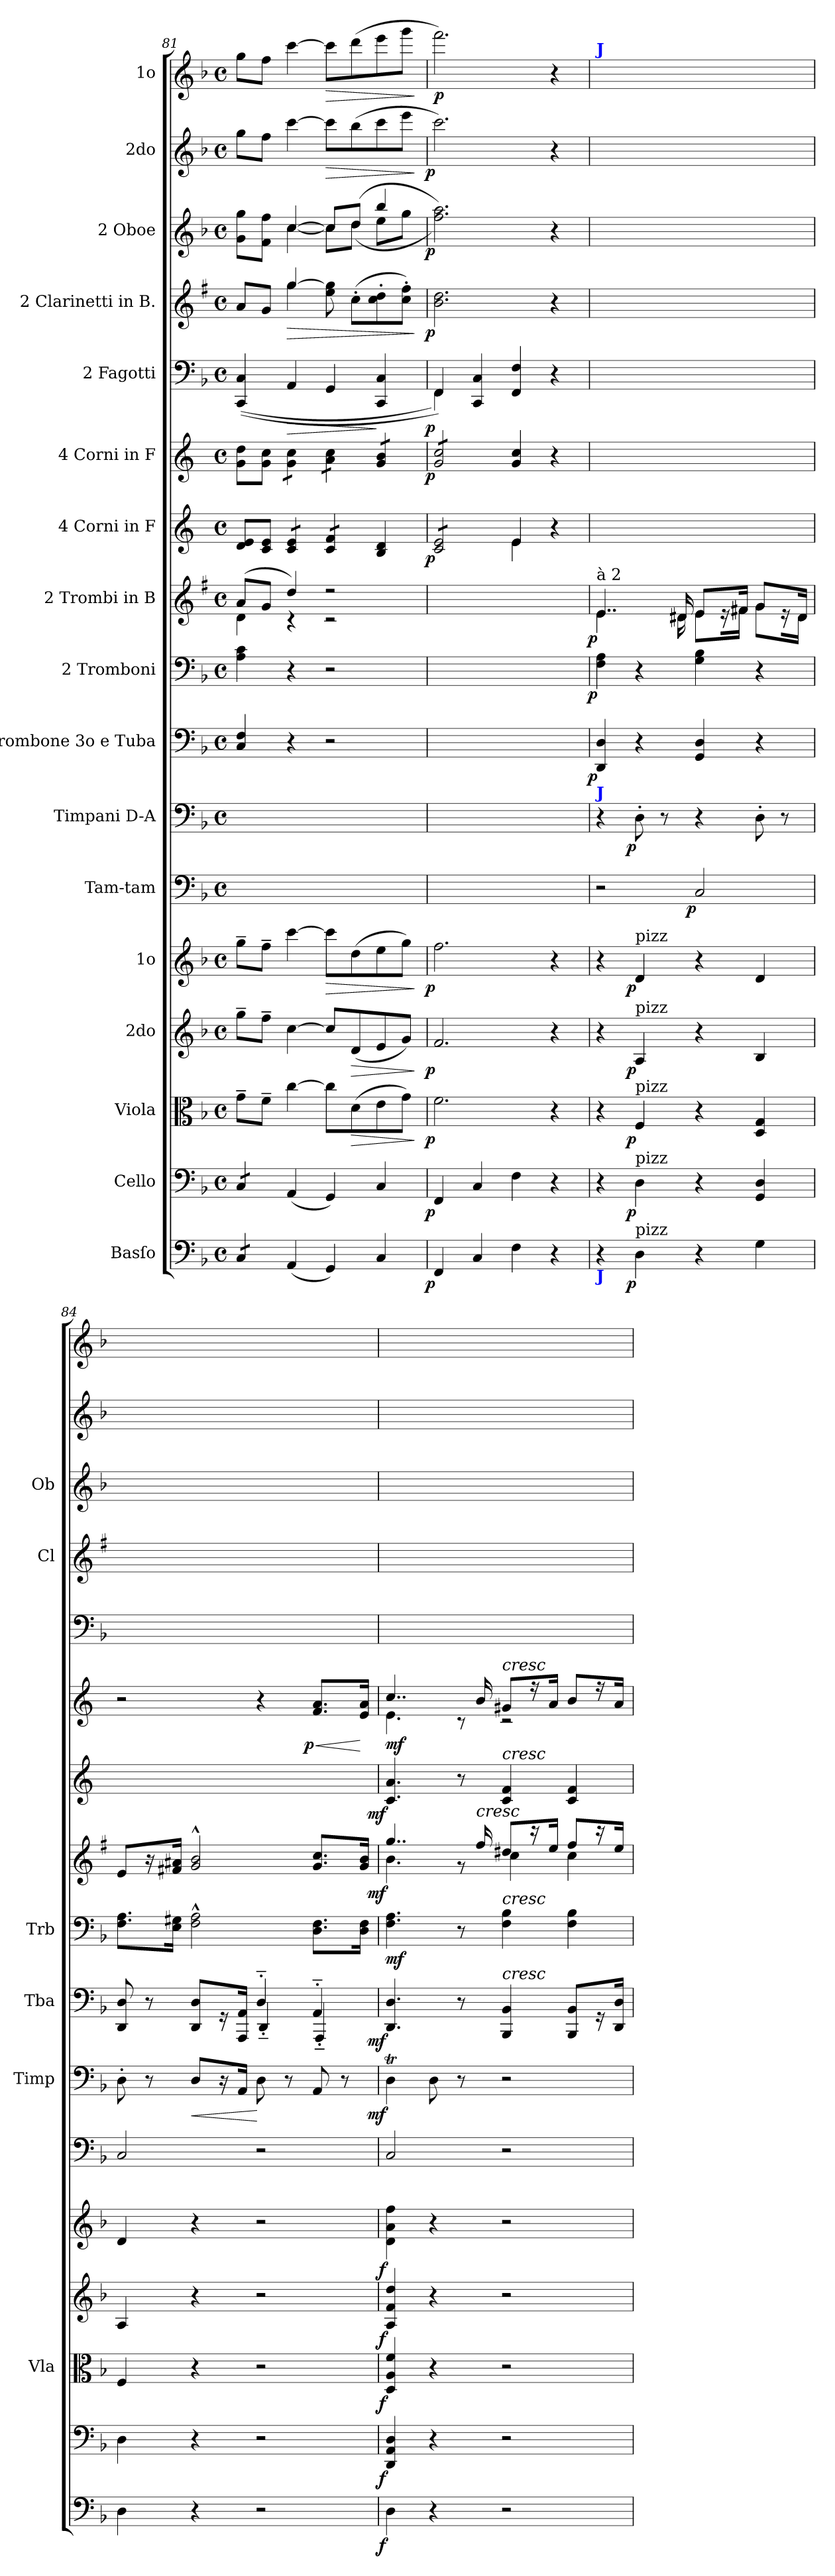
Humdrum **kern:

**kern	**dynam	**kern	**dynam	**kern	**dynam	**kern	**dynam	**kern	**dynam	**kern	**dynam	**kern	**dynam	**kern	**dynam	**kern	**dynam	**kern	**dynam	**kern	**dynam	**kern	**dynam	**kern	**dynam	**kern	**dynam	**kern	**dynam	**kern	**dynam	**kern	**dynam
*part17	*part17	*part16	*part16	*part15	*part15	*part14	*part14	*part13	*part13	*part12	*part12	*part11	*part11	*part10	*part10	*part9	*part9	*part8	*part8	*part7	*part7	*part6	*part6	*part5	*part5	*part4	*part4	*part3	*part3	*part2	*part2	*part1	*part1
*staff17	*staff17	*staff16	*staff16	*staff15	*staff15	*staff14	*staff14	*staff13	*staff13	*staff12	*staff12	*staff11	*staff11	*staff10	*staff10	*staff9	*staff9	*staff8	*staff8	*staff7	*staff7	*staff6	*staff6	*staff5	*staff5	*staff4	*staff4	*staff3	*staff3	*staff2	*staff2	*staff1	*staff1
*I"Basſo	*	*I"Cello	*	*I"Viola	*	*I"2do	*	*I"1o	*	*I"Tam-tam	*	*I"Timpani D-A	*	*I"Trombone 3o e Tuba	*	*I"2 Tromboni	*	*I"2 Trombi in B	*	*I"4 Corni in F	*	*I"4 Corni in F	*	*I"2 Fagotti	*	*I"2 Clarinetti in B.	*	*I"2 Oboe	*	*I"2do	*	*I"1o	*
*	*	*	*	*I'Vla	*	*	*	*	*	*	*	*I'Timp	*	*I'Tba	*	*I'Trb	*	*	*	*	*	*	*	*	*	*I'Cl	*	*I'Ob	*	*	*	*	*
*clefF4	*	*clefF4	*	*clefC3	*	*clefG2	*	*clefG2	*	*clefF4	*	*clefF4	*	*clefF4	*	*clefF4	*	*clefG2	*	*clefG2	*	*clefG2	*	*clefF4	*	*clefG2	*	*clefG2	*	*clefG2	*	*clefG2	*
*	*	*	*	*	*	*	*	*	*	*	*	*	*	*	*	*	*	*ITrd1c2	*	*ITrd4c7	*	*ITrd4c7	*	*	*	*ITrd1c2	*	*	*	*	*	*	*
*k[b-]	*	*k[b-]	*	*k[b-]	*	*k[b-]	*	*k[b-]	*	*k[b-]	*	*k[b-]	*	*k[b-]	*	*k[b-]	*	*k[b-]	*	*k[b-]	*	*k[b-]	*	*k[b-]	*	*k[b-]	*	*k[b-]	*	*k[b-]	*	*k[b-]	*
*d:	*	*d:	*	*d:	*	*d:	*	*d:	*	*d:	*	*d:	*	*d:	*	*d:	*	*d:	*	*d:	*	*d:	*	*d:	*	*d:	*	*d:	*	*d:	*	*d:	*
*M4/4	*	*M4/4	*	*M4/4	*	*M4/4	*	*M4/4	*	*M4/4	*	*M4/4	*	*M4/4	*	*M4/4	*	*M4/4	*	*M4/4	*	*M4/4	*	*M4/4	*	*M4/4	*	*M4/4	*	*M4/4	*	*M4/4	*
*met(c)	*	*met(c)	*	*met(c)	*	*met(c)	*	*met(c)	*	*met(c)	*	*met(c)	*	*met(c)	*	*met(c)	*	*met(c)	*	*met(c)	*	*met(c)	*	*met(c)	*	*met(c)	*	*met(c)	*	*met(c)	*	*met(c)	*
=81	=81	=81	=81	=81	=81	=81	=81	=81	=81	=81	=81	=81	=81	=81	=81	=81	=81	=81	=81	=81	=81	=81	=81	=81	=81	=81	=81	=81	=81	=81	=81	=81	=81
*	*	*	*	*	*	*	*	*	*	*	*	*	*	*	*	*	*	*^	*	*	*	*	*	*	*	*^	*	*^	*	*	*	*	*
*tremolo	*	*	*	*	*	*	*	*	*	*	*	*	*	*	*	*	*	*	*	*	*	*	*	*	*	*	*	*	*	*	*	*	*	*	*	*
*	*	*tremolo	*	*	*	*	*	*	*	*	*	*	*	*	*	*	*	*	*	*	*	*	*	*	*	*	*	*	*	*	*	*	*	*	*	*
8C/L	.	8C/L	.	8g~>\L	.	8gg~>\L	.	8gg~>\L	.	1ryy	.	1ryy	.	4C/ 4F/	.	4A\ 4c\	.	(>8g/L	4c\	.	8G/ 8A/L	.	8c\ 8g\L	.	(<(>4CC/ 4C/	.	8g/L	4ryy	.	8g\ 8gg\L	4ryy	.	8gg\L	.	8gg\L	.
8C/J	.	8C/J	.	8f~>\J	.	8ff~>\J	.	8ff~>\J	.	.	.	.	.	.	.	.	.	8f/J	.	.	8F/ 8A/J	.	8c\ 8f\J	.	.	.	8f/J	.	.	8f\ 8ff\J	.	.	8ff\J	.	8ff\J	.
*	*	*Xtremolo	*	*	*	*	*	*	*	*	*	*	*	*	*	*	*	*	*	*	*	*	*	*	*	*	*	*	*	*	*	*	*	*	*	*
*Xtremolo	*	*	*	*	*	*	*	*	*	*	*	*	*	*	*	*	*	*	*	*	*	*	*	*	*	*	*	*	*	*	*	*	*	*	*	*
!	!	!	!	!	!	!	!	!	!	!	!	!	!	!	!	!	!	!	!	!	!	!	!	!	!	!LO:HP:b	!	!	!LO:HP:b	!	!	!	!	!	!	!
*	*	*	*	*	*	*	*	*	*	*	*	*	*	*	*	*	*	*	*	*	*tremolo	*	*	*	*	*	*	*	*	*	*	*	*	*	*	*
*	*	*	*	*	*	*	*	*	*	*	*	*	*	*	*	*	*	*	*	*	*	*	*tremolo	*	*	*	*	*	*	*	*	*	*	*	*	*
(<4AA/	.	(<4AA/	.	[4cc\	.	[4cc\	.	[4ccc\	.	.	.	.	.	4r	.	4r	.	4cc/)	4r	.	8F/ 8A/L	.	8c\ 8f\L	.	4AA/	>	[4ff/	4ff\	>	[4cc/	[4cc\	.	[4ccc\	.	[4ccc\	.
.	.	.	.	.	.	.	.	.	.	.	.	.	.	.	.	.	.	.	.	.	8F/ 8A/J	.	8c\ 8f\J	.	.	.	.	.	.	.	.	.	.	.	.	.
!	!	!	!	!	!	!	!	!	!LO:HP:b	!	!	!	!	!	!	!	!	!	!	!	!	!	!	!	!	!	!	!	!	!	!	!	!	!LO:HP:b	!	!LO:HP:b
4GG/)	.	4GG/)	.	8cc\L]	.	8cc/L]	.	8ccc\L]	>	.	.	.	.	2r	.	2r	.	2r	2r	.	8F/ 8B-/L	.	8d\ 8f\L	.	4GG/	.	8dd\ 8ff]\	2ryy	.	8cc/L]	8cc\L]	.	8ccc\L]	>	8ccc\L]	>
!	!	!	!	!	!LO:HP:b	!	!LO:HP:b	!	!	!	!	!	!	!	!	!	!	!	!	!	!	!	!	!	!	!	!	!	!	!	!	!	!	!	!	!
.	.	.	.	(>8d\	>	(<8d/	>	(>8dd\	.	.	.	.	.	.	.	.	.	.	.	.	8F/ 8B-/J	.	8d\ 8f\J	.	.	.	(8b-'>\L	.	.	(>8dd/J	(<8dd\J	.	(>8bb-\	.	(>8ddd\	.
*	*	*	*	*	*	*	*	*	*	*	*	*	*	*	*	*	*	*	*	*	*Xtremolo	*	*	*	*	*	*	*	*	*	*	*	*	*	*	*
4C/	.	4C/	.	8e\	.	8e/	.	8ee\	.	.	.	.	.	.	.	.	.	.	.	.	4E/ 4G/	.	8c/ 8e/L	.	4CC/ 4C/	]	8b-'>\ 8cc'>\	.	.	4bb-/	8ee\L	.	8ccc\	.	8eee\	.
.	.	.	.	8g\J)	.	8g/J)	.	8gg\J)	.	.	.	.	.	.	.	.	.	.	.	.	.	.	8c/ 8e/J	.	.	.	8b-'>\ 8ee'>\J)	.	.	.	8gg\J	.	8eee\J	.	8ggg\J	.
*	*	*	*	*	*	*	*	*	*	*	*	*	*	*	*	*	*	*	*	*	*	*	*	*	*	*	*v	*v	*	*	*	*	*	*	*	*
*	*	*	*	*	*	*	*	*	*	*	*	*	*	*	*	*	*	*v	*v	*	*	*	*	*	*	*	*	*	*v	*v	*	*	*	*	*
.	.	.	.	.	]	.	]	.	]	.	.	.	.	.	.	.	.	.	.	.	.	.	.	.	.	.	]	.	.	.	]	.	]
=82	=82	=82	=82	=82	=82	=82	=82	=82	=82	=82	=82	=82	=82	=82	=82	=82	=82	=82	=82	=82	=82	=82	=82	=82	=82	=82	=82	=82	=82	=82	=82	=82	=82
*	*	*	*	*	*	*	*	*	*	*	*	*	*	*	*	*	*	*	*	*^	*	*	*	*^	*	*	*	*	*	*	*	*	*
!	!LO:DY:rj	!	!LO:DY:rj	!	!LO:DY:rj	!	!LO:DY:rj	!	!LO:DY:rj	!	!	!	!	!	!	!	!	!	!	!	!	!LO:DY:rj	!	!LO:DY:rj	!	!	!LO:DY:rj	!	!LO:DY:rj	!	!LO:DY:rj	!	!LO:DY:rj	!	!
*	*	*	*	*	*	*	*	*	*	*	*	*	*	*	*	*	*	*	*	*tremolo	*	*	*	*	*	*	*	*	*	*	*	*	*	*	*
4FF/	p	4FF/	p	2.f\	p	2.f/	p	2.ff\	p	1ryy	.	1ryy	.	1ryy	.	1ryy	.	1ryy	.	8F/ 8A/L	2ryy	p	8c/ 8f/L	p	4FF/)	4FF\)	p	2.a\ 2.cc\	p	2.ff\ 2.aa\))	p	2.ccc\)	p	2.fff\)	p
.	.	.	.	.	.	.	.	.	.	.	.	.	.	.	.	.	.	.	.	8F/ 8A/	.	.	8c/ 8f/	.	.	.	.	.	.	.	.	.	.	.	.
4C/	.	4C/	.	.	.	.	.	.	.	.	.	.	.	.	.	.	.	.	.	8F/ 8A/	.	.	8c/ 8f/	.	4CC/ 4C/	4ryy	.	.	.	.	.	.	.	.	.
.	.	.	.	.	.	.	.	.	.	.	.	.	.	.	.	.	.	.	.	8F/ 8A/J	.	.	8c/ 8f/J	.	.	.	.	.	.	.	.	.	.	.	.
*	*	*	*	*	*	*	*	*	*	*	*	*	*	*	*	*	*	*	*	*	*	*	*Xtremolo	*	*	*	*	*	*	*	*	*	*	*	*
*	*	*	*	*	*	*	*	*	*	*	*	*	*	*	*	*	*	*	*	*Xtremolo	*	*	*	*	*	*	*	*	*	*	*	*	*	*	*
4F\	.	4F\	.	.	.	.	.	.	.	.	.	.	.	.	.	.	.	.	.	4A/	4A\	.	4c/ 4f/	.	4FF/ 4F/	2ryy	.	.	.	.	.	.	.	.	.
4r	.	4r	.	4r	.	4r	.	4r	.	.	.	.	.	.	.	.	.	.	.	4r	4ryy	.	4r	.	4r	.	.	4r	.	4r	.	4r	.	4r	.
*	*	*	*	*	*	*	*	*	*	*	*	*	*	*	*	*	*	*	*	*	*	*	*	*	*v	*v	*	*	*	*	*	*	*	*	*
=83	=83	=83	=83	=83	=83	=83	=83	=83	=83	=83	=83	=83	=83	=83	=83	=83	=83	=83	=83	=83	=83	=83	=83	=83	=83	=83	=83	=83	=83	=83	=83	=83	=83	=83
*	*	*	*	*	*	*	*	*	*	*	*	*	*	*	*	*	*	*^	*	*	*	*	*	*	*	*	*	*	*	*	*	*	*	*
!	!	!	!	!	!	!	!	!	!	!	!	!	!	!	!	!	!	!	!	!	!	!	!	!	!	!	!	!	!	!	!	!	!	!LO:TX:a:B:color=blue:t=J	!
!	!	!	!	!	!	!	!	!	!	!	!	!	!	!	!	!	!	!LO:TX:a:t=à 2	!	!	!	!	!	!	!	!	!	!	!	!	!	!	!	!	!
!	!	!	!	!	!	!	!	!	!	!	!	!LO:TX:a:B:color=blue:t=J	!	!	!	!	!	!	!	!	!	!	!	!	!	!	!	!	!	!	!	!	!	!	!
!LO:TX:b:B:color=blue:t=J	!	!	!	!	!	!	!	!	!	!	!	!	!	!	!	!	!	!	!	!	!	!	!	!	!	!	!	!	!	!	!	!	!	!	!
!	!	!	!	!	!	!	!	!	!	!	!	!	!	!	!LO:DY:rj	!	!LO:DY:rj	!	!	!LO:DY:rj	!	!	!	!	!	!	!	!	!	!	!	!	!	!	!
*	*	*	*	*	*	*	*	*	*	*	*	*	*	*	*	*	*	*	*	*	*v	*v	*	*	*	*	*	*	*	*	*	*	*	*	*
4r	.	4r	.	4r	.	4r	.	4r	.	2r	.	4r	.	4DD/ 4D/	p	4F\ 4A\	p	4..d/	4..d\	p	1ryy	.	1ryy	.	1ryy	.	1ryy	.	1ryy	.	1ryy	.	1ryy	.
!	!	!	!	!	!	!	!	!LO:TX:a:t=pizz	!	!	!	!	!	!	!	!	!	!	!	!	!	!	!	!	!	!	!	!	!	!	!	!	!	!
!	!	!	!	!	!	!LO:TX:a:t=pizz	!	!	!	!	!	!	!	!	!	!	!	!	!	!	!	!	!	!	!	!	!	!	!	!	!	!	!	!
!	!	!	!	!LO:TX:a:t=pizz	!	!	!	!	!	!	!	!	!	!	!	!	!	!	!	!	!	!	!	!	!	!	!	!	!	!	!	!	!	!
!	!	!LO:TX:a:t=pizz	!	!	!	!	!	!	!	!	!	!	!	!	!	!	!	!	!	!	!	!	!	!	!	!	!	!	!	!	!	!	!	!
!LO:TX:a:t=pizz	!	!	!	!	!	!	!	!	!	!	!	!	!	!	!	!	!	!	!	!	!	!	!	!	!	!	!	!	!	!	!	!	!	!
!	!LO:DY:rj	!	!LO:DY:rj	!	!LO:DY:rj	!	!LO:DY:rj	!	!LO:DY:rj	!	!	!	!LO:DY:rj	!	!	!	!	!	!	!	!	!	!	!	!	!	!	!	!	!	!	!	!	!
4D\	p	4D\	p	4F/	p	4A/	p	4d/	p	.	.	8D'>\	p	4r	.	4r	.	.	.	.	.	.	.	.	.	.	.	.	.	.	.	.	.	.
.	.	.	.	.	.	.	.	.	.	.	.	8r	.	.	.	.	.	.	.	.	.	.	.	.	.	.	.	.	.	.	.	.	.	.
.	.	.	.	.	.	.	.	.	.	.	.	.	.	.	.	.	.	16c#X/	16c#X\	.	.	.	.	.	.	.	.	.	.	.	.	.	.	.
!	!	!	!	!	!	!	!	!	!	!	!LO:DY:rj	!	!	!	!	!	!	!	!	!	!	!	!	!	!	!	!	!	!	!	!	!	!	!
4r	.	4r	.	4r	.	4r	.	4r	.	2C/	p	4r	.	4GG/ 4D/	.	4G\ 4B-\	.	8d/L	8d\L	.	.	.	.	.	.	.	.	.	.	.	.	.	.	.
.	.	.	.	.	.	.	.	.	.	.	.	.	.	.	.	.	.	16r	16ryy	.	.	.	.	.	.	.	.	.	.	.	.	.	.	.
.	.	.	.	.	.	.	.	.	.	.	.	.	.	.	.	.	.	16en/Jk	16en\Jk	.	.	.	.	.	.	.	.	.	.	.	.	.	.	.
4G\	.	4GG/ 4D/	.	4D/ 4G/	.	4B-/	.	4d/	.	.	.	8D'>\	.	4r	.	4r	.	8f/L	8f\L	.	.	.	.	.	.	.	.	.	.	.	.	.	.	.
.	.	.	.	.	.	.	.	.	.	.	.	8r	.	.	.	.	.	16r	16ryy	.	.	.	.	.	.	.	.	.	.	.	.	.	.	.
.	.	.	.	.	.	.	.	.	.	.	.	.	.	.	.	.	.	16c#/Jk	16c#\Jk	.	.	.	.	.	.	.	.	.	.	.	.	.	.	.
*	*	*	*	*	*	*	*	*	*	*	*	*	*	*	*	*	*	*v	*v	*	*	*	*	*	*	*	*	*	*	*	*	*	*	*
=84	=84	=84	=84	=84	=84	=84	=84	=84	=84	=84	=84	=84	=84	=84	=84	=84	=84	=84	=84	=84	=84	=84	=84	=84	=84	=84	=84	=84	=84	=84	=84	=84	=84
*	*	*	*	*	*	*	*	*	*	*	*	*	*	*^	*	*	*	*	*	*	*	*	*	*	*	*	*	*	*	*	*	*	*
4D\	.	4D\	.	4F/	.	4A/	.	4d/	.	2C/	.	8D'>\	.	8DD/ 8D/	2ryy	.	8.F\ 8.A\L	.	8d/L	.	1ryy	.	2r	.	1ryy	.	1ryy	.	1ryy	.	1ryy	.	1ryy	.
.	.	.	.	.	.	.	.	.	.	.	.	8r	.	8r	.	.	.	.	16r	.	.	.	.	.	.	.	.	.	.	.	.	.	.	.
.	.	.	.	.	.	.	.	.	.	.	.	.	.	.	.	.	16E\ 16G#X\Jk	.	16en/ 16g#X/Jk	.	.	.	.	.	.	.	.	.	.	.	.	.	.	.
!	!	!	!	!	!	!	!	!	!	!	!	!	!LO:HP:b	!	!	!	!	!	!	!	!	!	!	!	!	!	!	!	!	!	!	!	!	!
4r	.	4r	.	4r	.	4r	.	4r	.	.	.	8D/L	<	8DD/ 8D/L	.	.	2F^^>\ 2A^^>\	.	2f^^>/ 2a^^>/	.	.	.	.	.	.	.	.	.	.	.	.	.	.	.
.	.	.	.	.	.	.	.	.	.	.	.	16r	.	16r	.	.	.	.	.	.	.	.	.	.	.	.	.	.	.	.	.	.	.	.
.	.	.	.	.	.	.	.	.	.	.	.	16AA/Jk	.	16AAA/ 16AA/Jk	.	.	.	.	.	.	.	.	.	.	.	.	.	.	.	.	.	.	.	.
2r	.	2r	.	2r	.	2r	.	2r	.	2r	.	8D\	[	4D'>~>/	4DD'<~</	.	.	.	.	.	.	.	4r	.	.	.	.	.	.	.	.	.	.	.
.	.	.	.	.	.	.	.	.	.	.	.	8r	.	.	.	.	.	.	.	.	.	.	.	.	.	.	.	.	.	.	.	.	.	.
!	!	!	!	!	!	!	!	!	!	!	!	!	!	!	!	!	!	!	!	!	!	!	!	!LO:HP:b	!	!	!	!	!	!	!	!	!	!
!	!	!	!	!	!	!	!	!	!	!	!	!	!	!	!	!	!	!	!	!	!	!	!	!LO:DY:n=1:rj	!	!	!	!	!	!	!	!	!	!
.	.	.	.	.	.	.	.	.	.	.	.	8AA/	.	4AA'>~>/	4AAA'<~</	.	8.D\ 8.F\L	.	8.f/ 8.b-/L	.	.	.	8.B-/ 8.d/L	< p	.	.	.	.	.	.	.	.	.	.
.	.	.	.	.	.	.	.	.	.	.	.	8r	.	.	.	.	.	.	.	.	.	.	.	.	.	.	.	.	.	.	.	.	.	.
.	.	.	.	.	.	.	.	.	.	.	.	.	.	.	.	.	16D\ 16F\Jk	.	16f/ 16a/Jk	.	.	.	16A/ 16d/Jk	[	.	.	.	.	.	.	.	.	.	.
*	*	*	*	*	*	*	*	*	*	*	*	*	*	*v	*v	*	*	*	*	*	*	*	*	*	*	*	*	*	*	*	*	*	*	*
=85	=85	=85	=85	=85	=85	=85	=85	=85	=85	=85	=85	=85	=85	=85	=85	=85	=85	=85	=85	=85	=85	=85	=85	=85	=85	=85	=85	=85	=85	=85	=85	=85	=85
*	*	*	*	*	*	*	*	*	*	*	*	*	*	*	*	*	*	*^	*	*	*	*^	*	*	*	*	*	*	*	*	*	*	*
!	!LO:DY:rj	!	!LO:DY:rj	!	!LO:DY:rj	!	!LO:DY:rj	!	!LO:DY:rj	!	!	!	!LO:DY:rj	!	!LO:DY:rj	!	!	!	!	!LO:DY:rj	!	!LO:DY:rj	!	!	!	!	!	!	!	!	!	!	!	!	!
4D\	f	4DD/ 4AA/ 4D/	f	4D/ 4A/ 4f/	f	4A/ 4f/ 4dd/	f	4d\ 4a\ 4ff\	f	2C/	.	4DT\	mf	4.DD/ 4.D/	mf	4.F\ 4.A\	mf	4..ff/	4.a\	mf	4.F/ 4.d/	mf	4..f/	4.A\	mf	1ryy	.	1ryy	.	1ryy	.	1ryy	.	1ryy	.
4r	.	4r	.	4r	.	4r	.	4r	.	.	.	8D\	.	.	.	.	.	.	.	.	.	.	.	.	.	.	.	.	.	.	.	.	.	.	.
.	.	.	.	.	.	.	.	.	.	.	.	8r	.	8r	.	8r	.	.	8r	.	8r	.	.	8r	.	.	.	.	.	.	.	.	.	.	.
!	!	!	!	!	!	!	!	!	!	!	!	!	!	!	!	!	!	!LO:TX:i:t=cresc	!	!	!	!	!	!	!	!	!	!	!	!	!	!	!	!	!
.	.	.	.	.	.	.	.	.	.	.	.	.	.	.	.	.	.	16ee/	.	.	.	.	16e/	.	.	.	.	.	.	.	.	.	.	.	.
!	!	!	!	!	!	!	!	!	!	!	!	!	!	!	!	!	!	!	!	!	!	!	!LO:TX:a:i:t=cresc	!	!	!	!	!	!	!	!	!	!	!	!
!	!	!	!	!	!	!	!	!	!	!	!	!	!	!	!	!	!	!	!	!	!LO:TX:a:i:t=cresc	!	!	!	!	!	!	!	!	!	!	!	!	!	!
!	!	!	!	!	!	!	!	!	!	!	!	!	!	!	!	!LO:TX:i:t=cresc	!	!	!	!	!	!	!	!	!	!	!	!	!	!	!	!	!	!	!
!	!	!	!	!	!	!	!	!	!	!	!	!	!	!LO:TX:a:i:t=cresc	!	!	!	!	!	!	!	!	!	!	!	!	!	!	!	!	!	!	!	!	!
2r	.	2r	.	2r	.	2r	.	2r	.	2r	.	2r	.	4BBB-/ 4BB-/	.	4F\ 4B-\	.	8cc#X/L	4b-\	.	4F/ 4B-/	.	8c#X/L	2rc	.	.	.	.	.	.	.	.	.	.	.
.	.	.	.	.	.	.	.	.	.	.	.	.	.	.	.	.	.	16r	.	.	.	.	16r	.	.	.	.	.	.	.	.	.	.	.	.
.	.	.	.	.	.	.	.	.	.	.	.	.	.	.	.	.	.	16dd/Jk	.	.	.	.	16d/Jk	.	.	.	.	.	.	.	.	.	.	.	.
.	.	.	.	.	.	.	.	.	.	.	.	.	.	8BBB-/ 8BB-/L	.	4F\ 4B-\	.	8ee/L	4b-\	.	4F/ 4B-/	.	8e/L	.	.	.	.	.	.	.	.	.	.	.	.
.	.	.	.	.	.	.	.	.	.	.	.	.	.	16r	.	.	.	16r	.	.	.	.	16r	.	.	.	.	.	.	.	.	.	.	.	.
.	.	.	.	.	.	.	.	.	.	.	.	.	.	16DD/ 16D/Jk	.	.	.	16dd/Jk	.	.	.	.	16d/Jk	.	.	.	.	.	.	.	.	.	.	.	.
*	*	*	*	*	*	*	*	*	*	*	*	*	*	*	*	*	*	*v	*v	*	*	*	*v	*v	*	*	*	*	*	*	*	*	*	*	*
=	=	=	=	=	=	=	=	=	=	=	=	=	=	=	=	=	=	=	=	=	=	=	=	=	=	=	=	=	=	=	=	=	=
*-	*-	*-	*-	*-	*-	*-	*-	*-	*-	*-	*-	*-	*-	*-	*-	*-	*-	*-	*-	*-	*-	*-	*-	*-	*-	*-	*-	*-	*-	*-	*-	*-	*-
